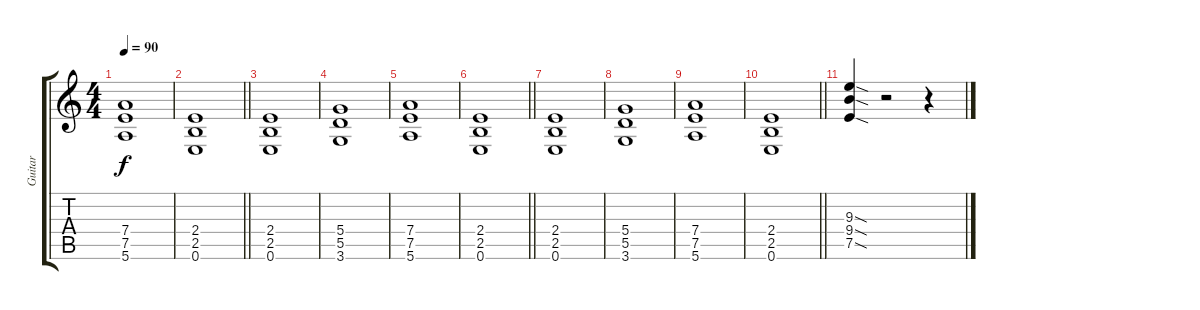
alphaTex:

\track ("Guitar" "Guitar") {instrument overdrivenguitar}
\staff {score tabs}
\tuning (E4 B3 G3 D3 A2 E2) {hide}
\ts (4 4)
\tempo 90
\clef g2
\ks c
(7.4 7.5 5.6).1{dy f} |
\barLineRight lightlight
(2.4 2.5 0.6).1 |
(2.4 2.5 0.6).1 |
(5.4 5.5 3.6).1 |
(7.4 7.5 5.6).1 |
\barLineRight lightlight
(2.4 2.5 0.6).1 |
(2.4 2.5 0.6).1 |
(5.4 5.5 3.6).1 |
(7.4 7.5 5.6).1 |
\barLineRight lightlight
(2.4 2.5 0.6).1 |
(9.3{sod} 9.4{sod} 7.5{sod}).4 r.2 r.4
